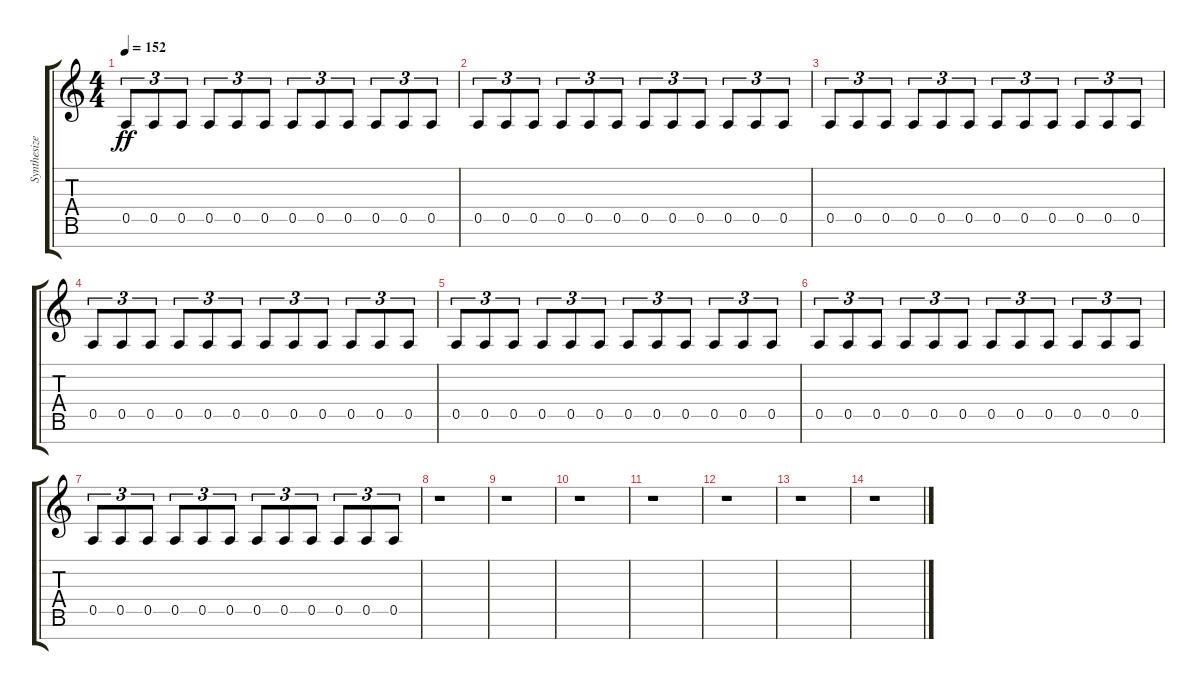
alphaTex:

\track ("Synthesizer" "Synthesize") {instrument synthbass1}
\staff {score tabs}
\tuning (E4 B3 G3 D3 A2 E2 B1) {hide}
\ts (4 4)
\tempo 152
\clef g2
\ks c
0.5.8{tu (3 2) dy ff} 0.5.8{tu (3 2)} 0.5.8{tu (3 2)} 0.5.8{tu (3 2)} 0.5.8{tu (3 2)} 0.5.8{tu (3 2)} 0.5.8{tu (3 2)} 0.5.8{tu (3 2)} 0.5.8{tu (3 2)} 0.5.8{tu (3 2)} 0.5.8{tu (3 2)} 0.5.8{tu (3 2)} |
0.5.8{tu (3 2)} 0.5.8{tu (3 2)} 0.5.8{tu (3 2)} 0.5.8{tu (3 2)} 0.5.8{tu (3 2)} 0.5.8{tu (3 2)} 0.5.8{tu (3 2)} 0.5.8{tu (3 2)} 0.5.8{tu (3 2)} 0.5.8{tu (3 2)} 0.5.8{tu (3 2)} 0.5.8{tu (3 2)} |
0.5.8{tu (3 2)} 0.5.8{tu (3 2)} 0.5.8{tu (3 2)} 0.5.8{tu (3 2)} 0.5.8{tu (3 2)} 0.5.8{tu (3 2)} 0.5.8{tu (3 2)} 0.5.8{tu (3 2)} 0.5.8{tu (3 2)} 0.5.8{tu (3 2)} 0.5.8{tu (3 2)} 0.5.8{tu (3 2)} |
0.5.8{tu (3 2)} 0.5.8{tu (3 2)} 0.5.8{tu (3 2)} 0.5.8{tu (3 2)} 0.5.8{tu (3 2)} 0.5.8{tu (3 2)} 0.5.8{tu (3 2)} 0.5.8{tu (3 2)} 0.5.8{tu (3 2)} 0.5.8{tu (3 2)} 0.5.8{tu (3 2)} 0.5.8{tu (3 2)} |
0.5.8{tu (3 2)} 0.5.8{tu (3 2)} 0.5.8{tu (3 2)} 0.5.8{tu (3 2)} 0.5.8{tu (3 2)} 0.5.8{tu (3 2)} 0.5.8{tu (3 2)} 0.5.8{tu (3 2)} 0.5.8{tu (3 2)} 0.5.8{tu (3 2)} 0.5.8{tu (3 2)} 0.5.8{tu (3 2)} |
0.5.8{tu (3 2)} 0.5.8{tu (3 2)} 0.5.8{tu (3 2)} 0.5.8{tu (3 2)} 0.5.8{tu (3 2)} 0.5.8{tu (3 2)} 0.5.8{tu (3 2)} 0.5.8{tu (3 2)} 0.5.8{tu (3 2)} 0.5.8{tu (3 2)} 0.5.8{tu (3 2)} 0.5.8{tu (3 2)} |
0.5.8{tu (3 2)} 0.5.8{tu (3 2)} 0.5.8{tu (3 2)} 0.5.8{tu (3 2)} 0.5.8{tu (3 2)} 0.5.8{tu (3 2)} 0.5.8{tu (3 2)} 0.5.8{tu (3 2)} 0.5.8{tu (3 2)} 0.5.8{tu (3 2)} 0.5.8{tu (3 2)} 0.5.8{tu (3 2)} |
r.1 |
r.1 |
r.1 |
r.1 |
r.1 |
r.1 |
r.1
